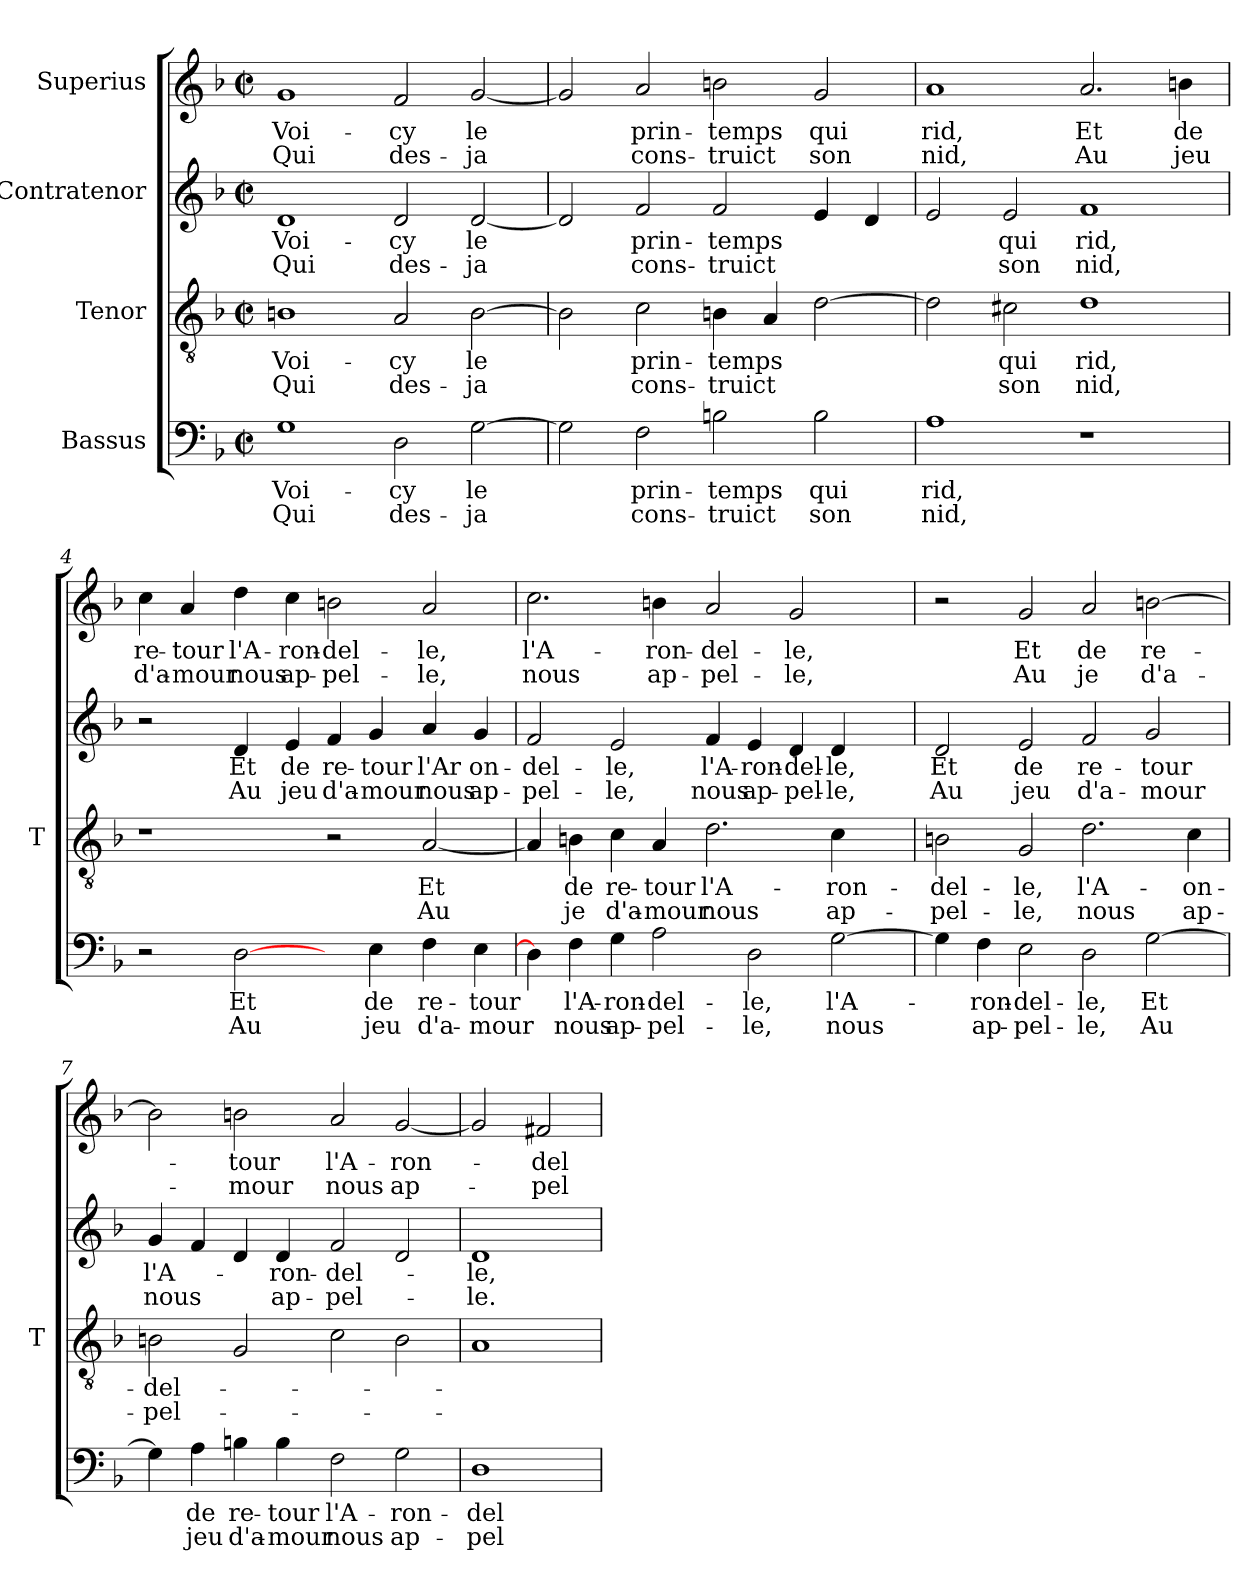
**kern	**text	**text	**kern	**text	**text	**kern	**text	**text	**kern	**text	**text
*part4	*part4	*part4	*part3	*part3	*part3	*part2	*part2	*part2	*part1	*part1	*part1
*staff4	*staff4	*staff4	*staff3	*staff3	*staff3	*staff2	*staff2	*staff2	*staff1	*staff1	*staff1
*I"Bassus	*	*	*I"Tenor	*	*	*I"Contratenor	*	*	*I"Superius	*	*
*	*	*	*I'T	*	*	*	*	*	*	*	*
*clefF4	*	*	*clefGv2	*	*	*clefG2	*	*	*clefG2	*	*
*k[b-]	*	*	*k[b-]	*	*	*k[b-]	*	*	*k[b-]	*	*
*F:	*	*	*F:	*	*	*F:	*	*	*F:	*	*
*M2/2	*	*	*M2/2	*	*	*M2/2	*	*	*M2/2	*	*
*met(c|)	*	*	*met(c|)	*	*	*met(c|)	*	*	*met(c|)	*	*
=1	=1	=1	=1	=1	=1	=1	=1	=1	=1	=1	=1
1G	Voi-	-Qui	1B	Voi-	-Qui	1d	Voi-	-Qui	1g	Voi-	-Qui
2D	-cy	des-	2A	-cy	des-	2d	-cy	des-	2f	-cy	des-
[2G	-le	-ja	[2B	-le	-ja	[2d	-le	-ja	[2g	-le	-ja
=2	=2	=2	=2	=2	=2	=2	=2	=2	=2	=2	=2
2G]	.	.	2B]	.	.	2d]	.	.	2g]	.	.
2F	prin-	cons-	2c	prin-	cons-	2f	prin-	cons-	2a	prin-	cons-
2Bn	-temps	-truict	4B	-temps	-truict	2f	-temps	-truict	2b	-temps	-truict
.	.	.	4A	.	.	.	.	.	.	.	.
2B	-qui	-son	[2d	.	.	4e	.	.	2g	-qui	-son
.	.	.	.	.	.	4d	.	.	.	.	.
=3	=3	=3	=3	=3	=3	=3	=3	=3	=3	=3	=3
1A	-rid,	-nid,	2d]	.	.	2e	.	.	1a	-rid,	-nid,
.	.	.	2c#X	-qui	-son	2e	-qui	-son	.	.	.
1r	.	.	1d	-rid,	-nid,	1f	-rid,	-nid,	2.a	-Et	-Au
.	.	.	.	.	.	.	.	.	4b	-de	-jeu
=4	=4	=4	=4	=4	=4	=4	=4	=4	=4	=4	=4
2r	.	.	1r	.	.	2r	.	.	4cc	re-	d'a-
.	.	.	.	.	.	.	.	.	4a	-tour	-mour
[2D	-Et	-Au	.	.	.	4d	-Et	-Au	4dd	l'A-	-nous
.	.	.	.	.	.	4e	-de	-jeu	4cc	ron-	ap-
4ryy	.	.	2r	.	.	4f	re-	d'a-	2b	del-	pel-
4E	-de	-jeu	.	.	.	4g	-tour	-mour	.	.	.
4F	re-	d'a-	[2A	-Et	-Au	4a	-l'Ar	-nous	2a	-le,	-le,
4E	-tour	-mour	.	.	.	4g	on-	ap-	.	.	.
=5	=5	=5	=5	=5	=5	=5	=5	=5	=5	=5	=5
4D]	.	.	4A]	.	.	2f	del-	pel-	2.cc	l'A-	-nous
4F	l'A-	-nous	4B	-de	-je	.	.	.	.	.	.
4G	ron-	ap-	4c	re-	d'a-	2e	-le,	-le,	.	.	.
2A	del-	pel-	4A	-tour	-mour	.	.	.	4b	ron-	ap-
.	.	.	2.d	l'A-	-nous	4f	l'A-	-nous	2a	del-	pel-
2D	-le,	-le,	.	.	.	4e	ron-	ap-	.	.	.
.	.	.	.	.	.	4d	del-	pel-	2g	-le,	-le,
[2G	l'A-	-nous	4c	ron-	ap-	4d	-le,	-le,	.	.	.
.	.	.	4ryy	.	.	4ryy	.	.	4ryy	.	.
!!LO:PB:g=z
=6	=6	=6	=6	=6	=6	=6	=6	=6	=6	=6	=6
4G]	.	.	2B	del-	pel-	2d	-Et	-Au	2r	.	.
4F	ron-	ap-	.	.	.	.	.	.	.	.	.
2E	del-	pel-	2G	-le,	-le,	2e	-de	-jeu	2g	-Et	-Au
2D	-le,	-le,	2.d	l'A-	-nous	2f	re-	d'a-	2a	-de	-je
[2G	-Et	-Au	.	.	.	2g	-tour	-mour	[2b	re-	d'a-
.	.	.	4c	on-	ap-	.	.	.	.	.	.
=7	=7	=7	=7	=7	=7	=7	=7	=7	=7	=7	=7
4G]	.	.	2B	del-	pel-	4g	l'A-	-nous	2b]	.	.
4A	-de	-jeu	.	.	.	4f	.	.	.	.	.
4Bn	re-	d'a-	2G	.	.	4d	.	.	2b	-tour	-mour
4B	-tour	-mour	.	.	.	4d	ron-	ap-	.	.	.
2F	l'A-	-nous	2c	.	.	2f	del-	pel-	2a	l'A-	-nous
2G	ron-	ap-	2B	.	.	2d	.	.	[2g	ron-	ap-
=8	=8	=8	=8	=8	=8	=8	=8	=8	=8	=8	=8
1D	del-	pel-	1A	.	.	1d	-le,	-le.	2g]	.	.
.	.	.	.	.	.	.	.	.	2f#X	del-	pel-
=	=	=	=	=	=	=	=	=	=	=	=
*-	*-	*-	*-	*-	*-	*-	*-	*-	*-	*-	*-
